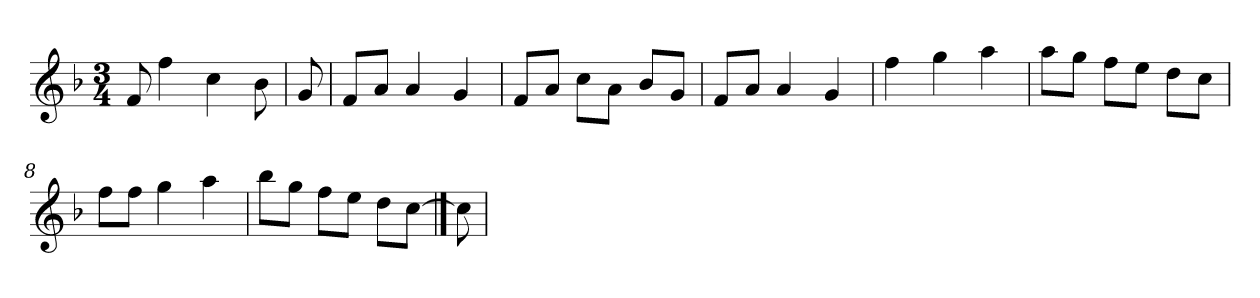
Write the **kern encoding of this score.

**kern
*part1
*staff1
*clefG2
*k[b-]
*F:
*M3/4
=
8f
4ff
4cc
8b-
=2y
8g
=3
8f/L
8a/J
4a
4g
=4
8f/L
8a/J
8cc\L
8a\J
8b-/L
8g/J
=5
8f/L
8a/J
4a
4g
=6y
4ff
4gg
4aa
=7
8aa\L
8gg\J
8ff\L
8ee\J
8dd\L
8cc\J
=8
8ff\L
8ff\J
4gg
4aa
=9
8bb-\L
8gg\J
8ff\L
8ee\J
8dd\L
[8cc\J
==10
8cc]
=
*-
